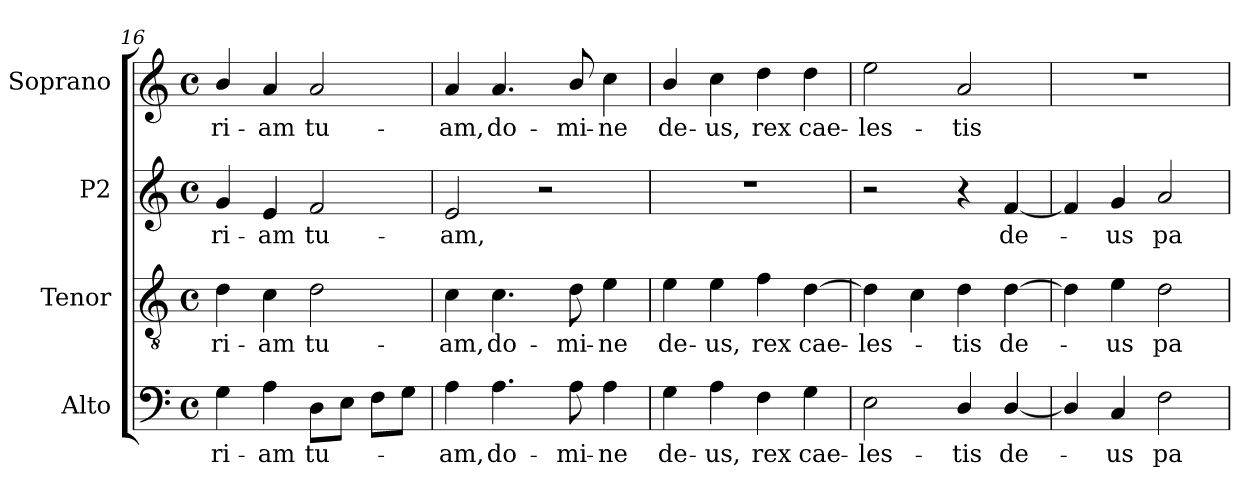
**kern	**text	**kern	**text	**kern	**text	**kern	**text
*part4	*part4	*part3	*part3	*part2	*part2	*part1	*part1
*staff4	*staff4	*staff3	*staff3	*staff2	*staff2	*staff1	*staff1
*I"Alto	*	*I"Tenor	*	*I"P2	*	*I"Soprano	*
*	*	*I'T.	*	*	*	*I'S.	*
*clefF4	*	*clefGv2	*	*clefG2	*	*clefG2	*
*	*	*ITrd7c12	*	*	*	*	*
*k[]	*	*k[]	*	*k[]	*	*k[]	*
*C:	*	*C:	*	*C:	*	*C:	*
*M4/4	*	*M4/4	*	*M4/4	*	*M4/4	*
*met(c)	*	*met(c)	*	*met(c)	*	*met(c)	*
=16	=16	=16	=16	=16	=16	=16	=16
!	!LO:LY:b:color=#000000	!	!	!	!	!	!
!	!	!	!LO:LY:b:color=#000000	!	!	!	!
!	!	!	!	!	!LO:LY:b:color=#000000	!	!
!	!	!	!	!	!	!	!LO:LY:b:color=#000000
4Gi\	-ri-	4Di\	-ri-	4gi/	-ri-	4bi/	-ri-
!	!LO:LY:b:color=#000000	!	!	!	!	!	!
!	!	!	!LO:LY:b:color=#000000	!	!	!	!
!	!	!	!	!	!LO:LY:b:color=#000000	!	!
!	!	!	!	!	!	!	!LO:LY:b:color=#000000
4Ai\	-am	4Ci\	-am	4ei/	-am	4ai/	-am
!	!LO:LY:b:color=#000000	!	!	!	!	!	!
!	!	!	!LO:LY:b:color=#000000	!	!	!	!
!	!	!	!	!	!LO:LY:b:color=#000000	!	!
!	!	!	!	!	!	!	!LO:LY:b:color=#000000
8Di\L	tu-	2Di\	tu-	2fi/	tu-	2ai/	tu-
8Ei\J	.	.	.	.	.	.	.
8Fi\L	.	.	.	.	.	.	.
8Gi\J	.	.	.	.	.	.	.
=17	=17	=17	=17	=17	=17	=17	=17
!	!LO:LY:b:color=#000000	!	!	!	!	!	!
!	!	!	!LO:LY:b:color=#000000	!	!	!	!
!	!	!	!	!	!LO:LY:b:color=#000000	!	!
!	!	!	!	!	!	!	!LO:LY:b:color=#000000
4Ai\	-am,	4Ci\	-am,	2ei/	-am,	4ai/	-am,
!	!LO:LY:b:color=#000000	!	!	!	!	!	!
!	!	!	!LO:LY:b:color=#000000	!	!	!	!
!	!	!	!	!	!	!	!LO:LY:b:color=#000000
4.Ai\	do-	4.Ci\	do-	.	.	4.ai/	do-
.	.	.	.	2r	.	.	.
!	!LO:LY:b:color=#000000	!	!	!	!	!	!
!	!	!	!LO:LY:b:color=#000000	!	!	!	!
!	!	!	!	!	!	!	!LO:LY:b:color=#000000
8Ai\	-mi-	8Di\	-mi-	.	.	8bi/	-mi-
!	!LO:LY:b:color=#000000	!	!	!	!	!	!
!	!	!	!LO:LY:b:color=#000000	!	!	!	!
!	!	!	!	!	!	!	!LO:LY:b:color=#000000
4Ai\	-ne	4Ei\	-ne	.	.	4cci\	-ne
=18	=18	=18	=18	=18	=18	=18	=18
!	!LO:LY:b:color=#000000	!	!	!	!	!	!
!	!	!	!LO:LY:b:color=#000000	!	!	!	!
!	!	!	!	!	!	!	!LO:LY:b:color=#000000
4Gi\	de-	4Ei\	de-	1r	.	4bi/	de-
!	!LO:LY:b:color=#000000	!	!	!	!	!	!
!	!	!	!LO:LY:b:color=#000000	!	!	!	!
!	!	!	!	!	!	!	!LO:LY:b:color=#000000
4Ai\	-us,	4Ei\	-us,	.	.	4cci\	-us,
!	!LO:LY:b:color=#000000	!	!	!	!	!	!
!	!	!	!LO:LY:b:color=#000000	!	!	!	!
!	!	!	!	!	!	!	!LO:LY:b:color=#000000
4Fi\	rex	4Fi\	rex	.	.	4ddi\	rex
!	!LO:LY:b:color=#000000	!	!	!	!	!	!
!	!	!	!LO:LY:b:color=#000000	!	!	!	!
!	!	!	!	!	!	!	!LO:LY:b:color=#000000
4Gi\	cae-	[4Di\	cae-	.	.	4ddi\	cae-
=19	=19	=19	=19	=19	=19	=19	=19
!	!LO:LY:b:color=#000000	!	!	!	!	!	!
!	!	!	!LO:LY:b:color=#000000	!	!	!	!
!	!	!	!	!	!	!	!LO:LY:b:color=#000000
2Ei\	-les-	4Di\]	-les-	2r	.	2eei\	-les-
.	.	4Ci\	.	.	.	.	.
!	!LO:LY:b:color=#000000	!	!	!	!	!	!
!	!	!	!LO:LY:b:color=#000000	!	!	!	!
!	!	!	!	!	!	!	!LO:LY:b:color=#000000
4Di/	-tis	4Di\	-tis	4r	.	2ai/	-tis
!	!LO:LY:b:color=#000000	!	!	!	!	!	!
!	!	!	!LO:LY:b:color=#000000	!	!	!	!
!	!	!	!	!	!LO:LY:b:color=#000000	!	!
[4Di/	de-	[4Di\	de-	[4fi/	de-	.	.
=20	=20	=20	=20	=20	=20	=20	=20
4Di/]	.	4Di\]	.	4fi/]	.	1r	.
!	!LO:LY:b:color=#000000	!	!	!	!	!	!
!	!	!	!LO:LY:b:color=#000000	!	!	!	!
!	!	!	!	!	!LO:LY:b:color=#000000	!	!
4Ci/	-us	4Ei\	-us	4gi/	-us	.	.
!	!LO:LY:b:color=#000000	!	!	!	!	!	!
!	!	!	!LO:LY:b:color=#000000	!	!	!	!
!	!	!	!	!	!LO:LY:b:color=#000000	!	!
2Fi\	pa-	2Di\	pa-	2ai/	pa-	.	.
=	=	=	=	=	=	=	=
*-	*-	*-	*-	*-	*-	*-	*-
